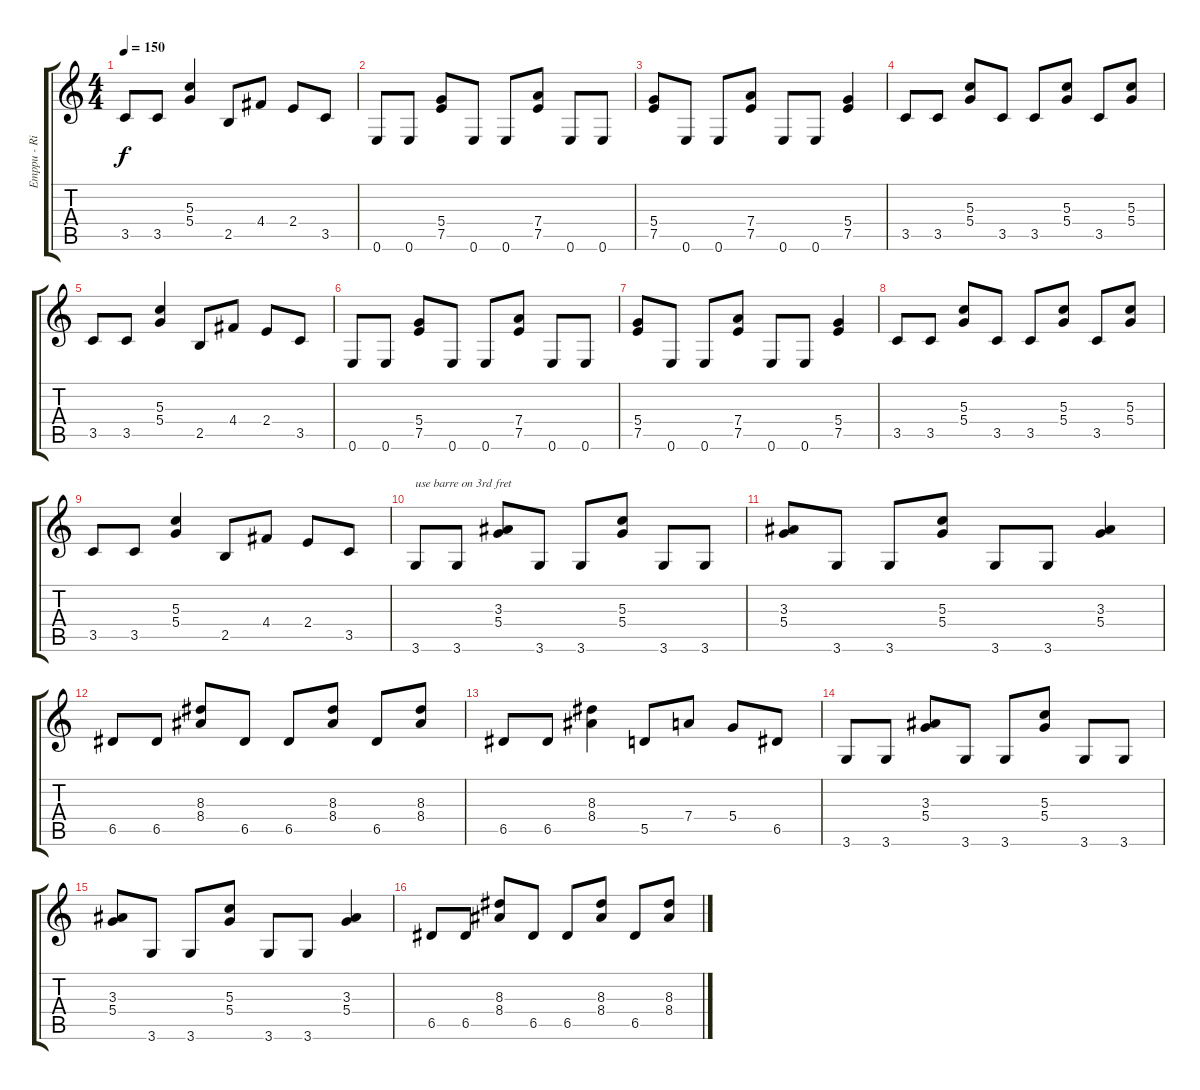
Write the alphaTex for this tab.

\track ("Emppu - Right Channel" "Emppu - Ri") {instrument distortionguitar}
\staff {score tabs}
\tuning (E4 B3 G3 D3 A2 E2) {hide}
\ts (4 4)
\tempo 150
\clef g2
\ks c
3.5.8{dy f} 3.5.8 (5.3 5.4).4 2.5.8 4.4.8 2.4.8 3.5.8 |
0.6.8 0.6.8 (5.4 7.5).8 0.6.8 0.6.8 (7.4 7.5).8 0.6.8 0.6.8 |
(5.4 7.5).8 0.6.8 0.6.8 (7.4 7.5).8 0.6.8 0.6.8 (5.4 7.5).4 |
3.5.8 3.5.8 (5.3 5.4).8 3.5.8 3.5.8 (5.3 5.4).8 3.5.8 (5.3 5.4).8 |
3.5.8 3.5.8 (5.3 5.4).4 2.5.8 4.4.8 2.4.8 3.5.8 |
0.6.8 0.6.8 (5.4 7.5).8 0.6.8 0.6.8 (7.4 7.5).8 0.6.8 0.6.8 |
(5.4 7.5).8 0.6.8 0.6.8 (7.4 7.5).8 0.6.8 0.6.8 (5.4 7.5).4 |
3.5.8 3.5.8 (5.3 5.4).8 3.5.8 3.5.8 (5.3 5.4).8 3.5.8 (5.3 5.4).8 |
3.5.8 3.5.8 (5.3 5.4).4 2.5.8 4.4.8 2.4.8 3.5.8 |
3.6.8{txt "use barre on 3rd fret"} 3.6.8 (3.3 5.4).8 3.6.8 3.6.8 (5.3 5.4).8 3.6.8 3.6.8 |
(3.3 5.4).8 3.6.8 3.6.8 (5.3 5.4).8 3.6.8 3.6.8 (3.3 5.4).4 |
6.5.8 6.5.8 (8.3 8.4).8 6.5.8 6.5.8 (8.3 8.4).8 6.5.8 (8.3 8.4).8 |
6.5.8 6.5.8 (8.3 8.4).4 5.5.8 7.4.8 5.4.8 6.5.8 |
3.6.8 3.6.8 (3.3 5.4).8 3.6.8 3.6.8 (5.3 5.4).8 3.6.8 3.6.8 |
(3.3 5.4).8 3.6.8 3.6.8 (5.3 5.4).8 3.6.8 3.6.8 (3.3 5.4).4 |
6.5.8 6.5.8 (8.3 8.4).8 6.5.8 6.5.8 (8.3 8.4).8 6.5.8 (8.3 8.4).8
